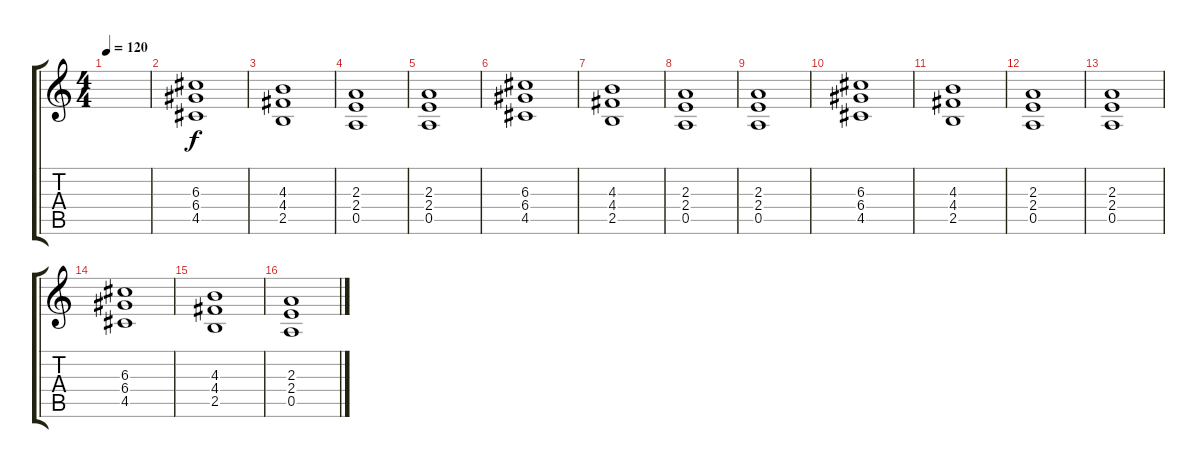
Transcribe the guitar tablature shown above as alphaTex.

\track "" {instrument overdrivenguitar}
\staff {score tabs}
\tuning (E4 B3 G3 D3 A2 E2) {hide}
\ts (4 4)
\tempo 120
\clef g2
\ks c
|
(6.3 6.4 4.5).1{volume 16} |
(4.3 4.4 2.5).1 |
(2.3 2.4 0.5).1 |
(2.3 2.4 0.5).1 |
(6.3 6.4 4.5).1 |
(4.3 4.4 2.5).1 |
(2.3 2.4 0.5).1 |
(2.3 2.4 0.5).1 |
(6.3 6.4 4.5).1 |
(4.3 4.4 2.5).1 |
(2.3 2.4 0.5).1 |
(2.3 2.4 0.5).1 |
(6.3 6.4 4.5).1 |
(4.3 4.4 2.5).1 |
(2.3 2.4 0.5).1{volume 0}
